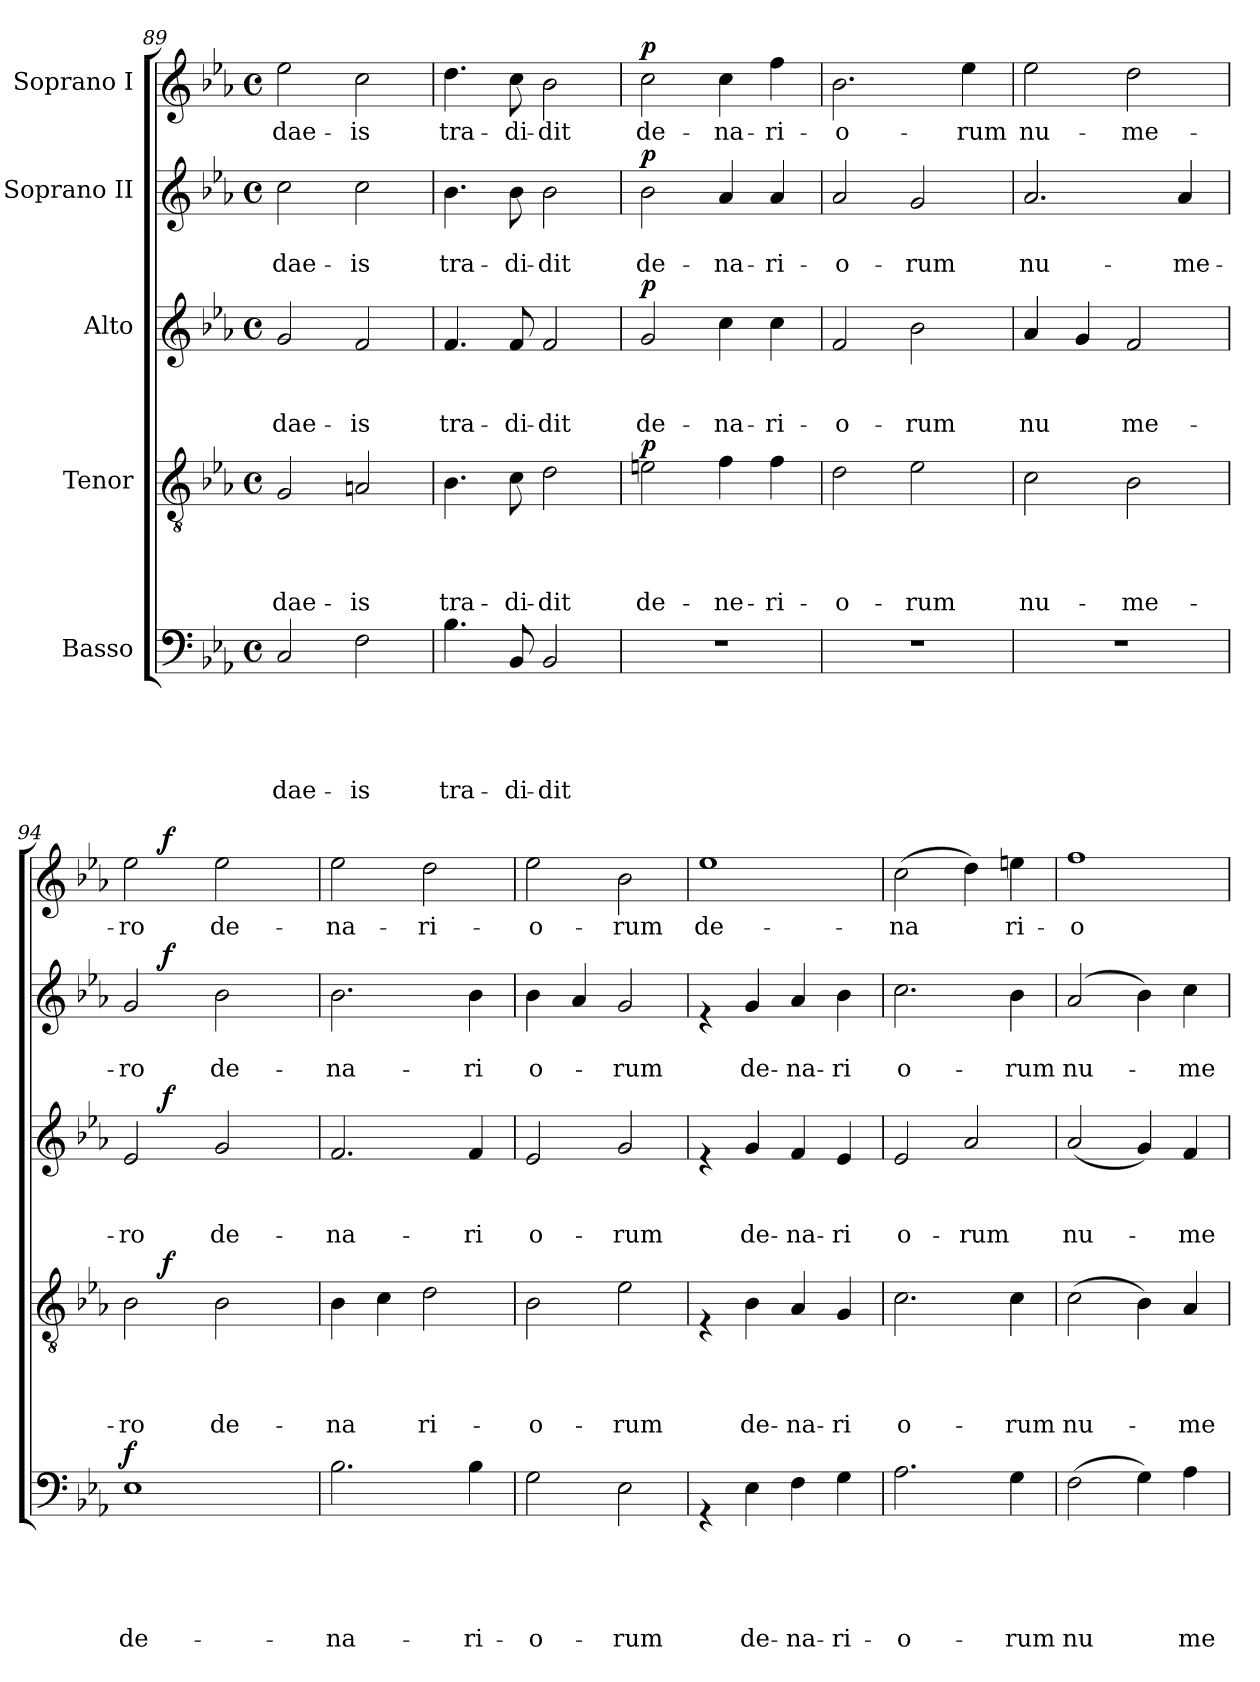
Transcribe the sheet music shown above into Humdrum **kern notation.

**kern	**text	**text	**text	**text	**text	**dynam	**kern	**text	**text	**text	**text	**dynam	**kern	**text	**text	**text	**dynam	**kern	**text	**text	**dynam	**kern	**text	**dynam
*part5	*part5	*part5	*part5	*part5	*part5	*part5	*part4	*part4	*part4	*part4	*part4	*part4	*part3	*part3	*part3	*part3	*part3	*part2	*part2	*part2	*part2	*part1	*part1	*part1
*staff5	*staff5	*staff5	*staff5	*staff5	*staff5	*staff5	*staff4	*staff4	*staff4	*staff4	*staff4	*staff4	*staff3	*staff3	*staff3	*staff3	*staff3	*staff2	*staff2	*staff2	*staff2	*staff1	*staff1	*staff1
*I"Basso	*	*	*	*	*	*	*I"Tenor	*	*	*	*	*	*I"Alto	*	*	*	*	*I"Soprano II	*	*	*	*I"Soprano I	*	*
!!LO:PB:g=z
*clefF4	*	*	*	*	*	*	*clefGv2	*	*	*	*	*	*clefG2	*	*	*	*	*clefG2	*	*	*	*clefG2	*	*
*k[b-e-a-]	*	*	*	*	*	*	*k[b-e-a-]	*	*	*	*	*	*k[b-e-a-]	*	*	*	*	*k[b-e-a-]	*	*	*	*k[b-e-a-]	*	*
*E-:	*	*	*	*	*	*	*E-:	*	*	*	*	*	*E-:	*	*	*	*	*E-:	*	*	*	*E-:	*	*
*M4/4	*	*	*	*	*	*	*M4/4	*	*	*	*	*	*M4/4	*	*	*	*	*M4/4	*	*	*	*M4/4	*	*
*met(c)	*	*	*	*	*	*	*met(c)	*	*	*	*	*	*met(c)	*	*	*	*	*met(c)	*	*	*	*met(c)	*	*
=89	=89	=89	=89	=89	=89	=89	=89	=89	=89	=89	=89	=89	=89	=89	=89	=89	=89	=89	=89	=89	=89	=89	=89	=89
!	!	!	!	!	!LO:LY:b	!	!	!	!	!	!LO:LY:b	!	!	!	!	!LO:LY:b	!	!	!	!LO:LY:b	!	!	!LO:LY:b	!
2C/	.	.	.	.	dae-	.	2G/	.	.	.	dae-	.	2g/	.	.	dae-	.	2cc\	.	dae-	.	2ee-\	dae-	.
!	!	!	!	!	!LO:LY:b	!	!	!	!	!	!LO:LY:b	!	!	!	!	!LO:LY:b	!	!	!	!LO:LY:b	!	!	!LO:LY:b	!
2F\	.	.	.	.	-is	.	2An/	.	.	.	-is	.	2f/	.	.	-is	.	2cc\	.	-is	.	2cc\	-is	.
=90	=90	=90	=90	=90	=90	=90	=90	=90	=90	=90	=90	=90	=90	=90	=90	=90	=90	=90	=90	=90	=90	=90	=90	=90
!	!	!	!	!	!LO:LY:b	!	!	!	!	!	!LO:LY:b	!	!	!	!	!LO:LY:b	!	!	!	!LO:LY:b	!	!	!LO:LY:b	!
4.B-\	.	.	.	.	tra-	.	4.B-\	.	.	.	tra-	.	4.f/	.	.	tra-	.	4.b-\	.	tra-	.	4.dd\	tra-	.
!	!	!	!	!	!LO:LY:b	!	!	!	!	!	!LO:LY:b	!	!	!	!	!LO:LY:b	!	!	!	!LO:LY:b	!	!	!LO:LY:b	!
8BB-/	.	.	.	.	-di-	.	8c\	.	.	.	-di-	.	8f/	.	.	-di-	.	8b-\	.	-di-	.	8cc\	-di-	.
!	!	!	!	!	!LO:LY:b	!	!	!	!	!	!LO:LY:b	!	!	!	!	!LO:LY:b	!	!	!	!LO:LY:b	!	!	!LO:LY:b	!
2BB-/	.	.	.	.	-dit	.	2d\	.	.	.	-dit	.	2f/	.	.	-dit	.	2b-\	.	-dit	.	2b-\	-dit	.
=91	=91	=91	=91	=91	=91	=91	=91	=91	=91	=91	=91	=91	=91	=91	=91	=91	=91	=91	=91	=91	=91	=91	=91	=91
!	!	!	!	!	!	!	!	!	!	!	!LO:LY:b	!LO:DY:a	!	!	!	!LO:LY:b	!LO:DY:a	!	!	!LO:LY:b	!LO:DY:a	!	!LO:LY:b	!LO:DY:a
1r	.	.	.	.	.	.	2en\	.	.	.	de-	p	2g/	.	.	de-	p	2b-\	.	de-	p	2cc\	de-	p
!	!	!	!	!	!	!	!	!	!	!	!LO:LY:b	!	!	!	!	!LO:LY:b	!	!	!	!LO:LY:b	!	!	!LO:LY:b	!
.	.	.	.	.	.	.	4f\	.	.	.	-ne-	.	4cc\	.	.	-na-	.	4a-/	.	-na-	.	4cc\	-na-	.
!	!	!	!	!	!	!	!	!	!	!	!LO:LY:b	!	!	!	!	!LO:LY:b	!	!	!	!LO:LY:b	!	!	!LO:LY:b	!
.	.	.	.	.	.	.	4f\	.	.	.	-ri-	.	4cc\	.	.	-ri-	.	4a-/	.	-ri-	.	4ff\	-ri-	.
=92	=92	=92	=92	=92	=92	=92	=92	=92	=92	=92	=92	=92	=92	=92	=92	=92	=92	=92	=92	=92	=92	=92	=92	=92
!	!	!	!	!	!	!	!	!	!	!	!LO:LY:b	!	!	!	!	!LO:LY:b	!	!	!	!LO:LY:b	!	!	!LO:LY:b	!
1r	.	.	.	.	.	.	2d\	.	.	.	-o-	.	2f/	.	.	-o-	.	2a-/	.	-o-	.	2.b-\	-o-	.
!	!	!	!	!	!	!	!	!	!	!	!LO:LY:b	!	!	!	!	!LO:LY:b	!	!	!	!LO:LY:b	!	!	!	!
.	.	.	.	.	.	.	2e-\	.	.	.	-rum	.	2b-\	.	.	-rum	.	2g/	.	-rum	.	.	.	.
!	!	!	!	!	!	!	!	!	!	!	!	!	!	!	!	!	!	!	!	!	!	!	!LO:LY:b	!
.	.	.	.	.	.	.	.	.	.	.	.	.	.	.	.	.	.	.	.	.	.	4ee-\	-rum	.
=93	=93	=93	=93	=93	=93	=93	=93	=93	=93	=93	=93	=93	=93	=93	=93	=93	=93	=93	=93	=93	=93	=93	=93	=93
!	!	!	!	!	!	!	!	!	!	!	!LO:LY:b	!	!	!	!	!LO:LY:b	!	!	!	!LO:LY:b	!	!	!LO:LY:b	!
1r	.	.	.	.	.	.	2c\	.	.	.	nu-	.	4a-/	.	.	nu	.	2.a-/	.	nu-	.	2ee-\	nu-	.
.	.	.	.	.	.	.	.	.	.	.	.	.	4g/	.	.	.	.	.	.	.	.	.	.	.
!	!	!	!	!	!	!	!	!	!	!	!LO:LY:b	!	!	!	!	!LO:LY:b	!	!	!	!	!	!	!LO:LY:b	!
.	.	.	.	.	.	.	2B-\	.	.	.	-me-	.	2f/	.	.	me-	.	.	.	.	.	2dd\	-me-	.
!	!	!	!	!	!	!	!	!	!	!	!	!	!	!	!	!	!	!	!	!LO:LY:b	!	!	!	!
.	.	.	.	.	.	.	.	.	.	.	.	.	.	.	.	.	.	4a-/	.	-me-	.	.	.	.
=94	=94	=94	=94	=94	=94	=94	=94	=94	=94	=94	=94	=94	=94	=94	=94	=94	=94	=94	=94	=94	=94	=94	=94	=94
!	!	!	!	!	!LO:LY:b	!LO:DY:a	!	!	!	!	!LO:LY:b	!	!	!	!	!LO:LY:b	!	!	!	!LO:LY:b	!	!	!LO:LY:b	!
*	*	*	*	*	*	*	*^	*	*	*	*	*	*^	*	*	*	*	*^	*	*	*	*^	*	*
1E-	.	.	.	.	de-	f	2B-\	8.ryy	.	.	.	-ro	.	2e-/	8.ryy	.	.	-ro	.	2g/	8.ryy	.	-ro	.	2ee-\	8.ryy	-ro	.
!	!	!	!	!	!	!	!	!	!	!	!	!	!LO:DY:a	!	!	!	!	!	!LO:DY:a	!	!	!	!	!LO:DY:a	!	!	!	!LO:DY:a
.	.	.	.	.	.	.	.	2ryy	.	.	.	.	f	.	2ryy	.	.	.	f	.	2ryy	.	.	f	.	2ryy	.	f
!	!	!	!	!	!	!	!	!	!	!	!	!LO:LY:b	!	!	!	!	!	!LO:LY:b	!	!	!	!	!LO:LY:b	!	!	!	!LO:LY:b	!
.	.	.	.	.	.	.	2B-\	.	.	.	.	de-	.	2g/	.	.	.	de-	.	2b-\	.	.	de-	.	2ee-\	.	de-	.
.	.	.	.	.	.	.	.	4ryy	.	.	.	.	.	.	4ryy	.	.	.	.	.	4ryy	.	.	.	.	4ryy	.	.
.	.	.	.	.	.	.	.	16ryy	.	.	.	.	.	.	16ryy	.	.	.	.	.	16ryy	.	.	.	.	16ryy	.	.
=95	=95	=95	=95	=95	=95	=95	=95	=95	=95	=95	=95	=95	=95	=95	=95	=95	=95	=95	=95	=95	=95	=95	=95	=95	=95	=95	=95	=95
!	!	!	!	!	!LO:LY:b	!	!	!	!	!	!	!LO:LY:b	!	!	!	!	!	!LO:LY:b	!	!	!	!	!LO:LY:b	!	!	!	!LO:LY:b	!
*	*	*	*	*	*	*	*v	*v	*	*	*	*	*	*	*	*	*	*	*	*v	*v	*	*	*	*v	*v	*	*
*	*	*	*	*	*	*	*	*	*	*	*	*	*v	*v	*	*	*	*	*	*	*	*	*	*	*
2.B-\	.	.	.	.	-na-	.	4B-\	.	.	.	-na	.	2.f/	.	.	-na-	.	2.b-\	.	-na-	.	2ee-\	-na-	.
.	.	.	.	.	.	.	4c\	.	.	.	.	.	.	.	.	.	.	.	.	.	.	.	.	.
!	!	!	!	!	!	!	!	!	!	!	!LO:LY:b	!	!	!	!	!	!	!	!	!	!	!	!LO:LY:b	!
.	.	.	.	.	.	.	2d\	.	.	.	ri-	.	.	.	.	.	.	.	.	.	.	2dd\	-ri-	.
!	!	!	!	!	!LO:LY:b	!	!	!	!	!	!	!	!	!	!	!LO:LY:b	!	!	!	!LO:LY:b	!	!	!	!
4B-\	.	.	.	.	-ri-	.	.	.	.	.	.	.	4f/	.	.	-ri	.	4b-\	.	-ri	.	.	.	.
!!LO:LB:g=z
=96	=96	=96	=96	=96	=96	=96	=96	=96	=96	=96	=96	=96	=96	=96	=96	=96	=96	=96	=96	=96	=96	=96	=96	=96
!	!	!	!	!	!LO:LY:b	!	!	!	!	!	!LO:LY:b	!	!	!	!	!LO:LY:b	!	!	!	!LO:LY:b	!	!	!LO:LY:b	!
2G\	.	.	.	.	-o-	.	2B-\	.	.	.	-o-	.	2e-/	.	.	o-	.	4b-\	.	o-	.	2ee-\	-o-	.
.	.	.	.	.	.	.	.	.	.	.	.	.	.	.	.	.	.	4a-/	.	.	.	.	.	.
!	!	!	!	!	!LO:LY:b	!	!	!	!	!	!LO:LY:b	!	!	!	!	!LO:LY:b	!	!	!	!LO:LY:b	!	!	!LO:LY:b	!
2E-\	.	.	.	.	-rum	.	2e-\	.	.	.	-rum	.	2g/	.	.	-rum	.	2g/	.	-rum	.	2b-\	-rum	.
=97	=97	=97	=97	=97	=97	=97	=97	=97	=97	=97	=97	=97	=97	=97	=97	=97	=97	=97	=97	=97	=97	=97	=97	=97
!	!	!	!	!	!	!	!	!	!	!	!	!	!	!	!	!	!	!	!	!	!	!	!LO:LY:b	!
4rGG	.	.	.	.	.	.	4rE	.	.	.	.	.	4re	.	.	.	.	4re	.	.	.	1ee-	de-	.
!	!	!	!	!	!LO:LY:b	!	!	!	!	!	!LO:LY:b	!	!	!	!	!LO:LY:b	!	!	!	!LO:LY:b	!	!	!	!
4E-\	.	.	.	.	de-	.	4B-\	.	.	.	de-	.	4g/	.	.	de-	.	4g/	.	de-	.	.	.	.
!	!	!	!	!	!LO:LY:b	!	!	!	!	!	!LO:LY:b	!	!	!	!	!LO:LY:b	!	!	!	!LO:LY:b	!	!	!	!
4F\	.	.	.	.	-na-	.	4A-/	.	.	.	-na-	.	4f/	.	.	-na-	.	4a-/	.	-na-	.	.	.	.
!	!	!	!	!	!LO:LY:b	!	!	!	!	!	!LO:LY:b	!	!	!	!	!LO:LY:b	!	!	!	!LO:LY:b	!	!	!	!
4G\	.	.	.	.	-ri-	.	4G/	.	.	.	-ri	.	4e-/	.	.	-ri	.	4b-\	.	-ri	.	.	.	.
=98	=98	=98	=98	=98	=98	=98	=98	=98	=98	=98	=98	=98	=98	=98	=98	=98	=98	=98	=98	=98	=98	=98	=98	=98
!	!	!	!	!	!LO:LY:b	!	!	!	!	!	!LO:LY:b	!	!	!	!	!LO:LY:b	!	!	!	!LO:LY:b	!	!	!LO:LY:b	!
2.A-\	.	.	.	.	-o-	.	2.c\	.	.	.	o-	.	2e-/	.	.	o-	.	2.cc\	.	o-	.	(>2cc\	-na	.
!	!	!	!	!	!	!	!	!	!	!	!	!	!	!	!	!LO:LY:b	!	!	!	!	!	!	!	!
.	.	.	.	.	.	.	.	.	.	.	.	.	2a-/	.	.	-rum	.	.	.	.	.	4dd\)	.	.
!	!	!	!	!	!LO:LY:b	!	!	!	!	!	!LO:LY:b	!	!	!	!	!	!	!	!	!LO:LY:b	!	!	!LO:LY:b	!
4G\	.	.	.	.	-rum	.	4c\	.	.	.	-rum	.	.	.	.	.	.	4b-\	.	-rum	.	4een\	ri-	.
=99	=99	=99	=99	=99	=99	=99	=99	=99	=99	=99	=99	=99	=99	=99	=99	=99	=99	=99	=99	=99	=99	=99	=99	=99
!	!	!	!	!	!LO:LY:b	!	!	!	!	!	!LO:LY:b	!	!	!	!	!LO:LY:b	!	!	!	!LO:LY:b	!	!	!LO:LY:b	!
(>2F\	.	.	.	.	nu	.	(>2c\	.	.	.	nu-	.	(<2a-/	.	.	nu-	.	(<2a-/	.	nu-	.	1ff	-o-	.
4G\)	.	.	.	.	.	.	4B-\)	.	.	.	.	.	4g/)	.	.	.	.	4b-\)	.	.	.	.	.	.
!	!	!	!	!	!LO:LY:b	!	!	!	!	!	!LO:LY:b	!	!	!	!	!LO:LY:b	!	!	!	!LO:LY:b	!	!	!	!
4A-\	.	.	.	.	me-	.	4A-/	.	.	.	-me-	.	4f/	.	.	-me-	.	4cc\	.	-me-	.	.	.	.
=	=	=	=	=	=	=	=	=	=	=	=	=	=	=	=	=	=	=	=	=	=	=	=	=
*-	*-	*-	*-	*-	*-	*-	*-	*-	*-	*-	*-	*-	*-	*-	*-	*-	*-	*-	*-	*-	*-	*-	*-	*-
